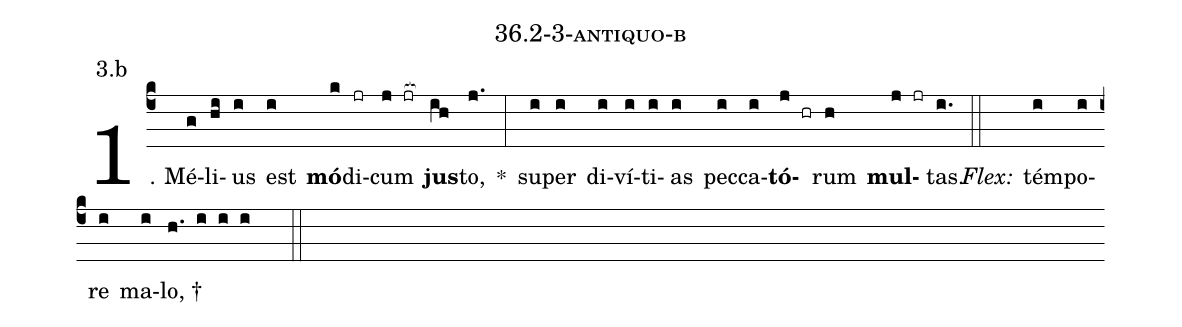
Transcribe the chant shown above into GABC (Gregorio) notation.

name: 36.2-3-antiquo-b;
annotation: 3.b;
%%
(c4)1. Mé(g)li(hi)us(i) est(i) <b>mó</b>(k)di(jr)cum(j jr[ocb:1{]) <b>jus</b>(ih[ocb:0}])to,(j.) *(:) su(i)per(i) di(i)ví(i)ti(i)as(i) pec(i)ca(i)<b>tó</b>(j hr)rum(h) <b>mul</b>(j jr)tas.(i.) (::)
<i>Flex:</i>()  tém(i)po(i)re(i) ma(i)lo, †(h. i i i  ::)

%E(i) u(i) o(j) u(h) a(j) e.(i.) (::)
